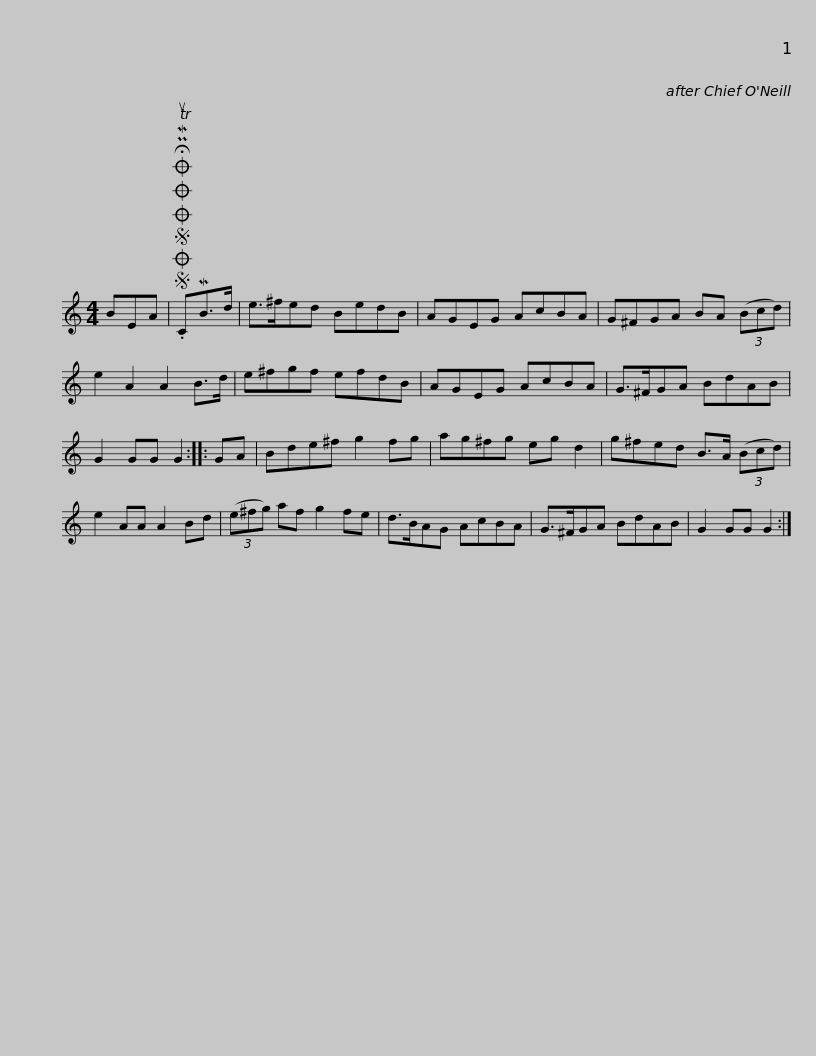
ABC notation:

X:1
L:1/8
M:4/4
I:linebreak $
K:C
V:1 treble
V:1
 BEA |SOSOOO .!fermata!PMTuCMB>d | e>^fed BedB | AGEG AcBA | G^FGA BA (3(Bcd) | %5
 e2 A2 A2 B>d |$ e^fgf efdB | AGEG AcBA | G>^FGA BdAB | G2 GG G2 :: %10
 GA | Bde^f g2 fg |$ ag^fg eg d2 | g^fed B>A (3(Bcd) | e2 AA A2 Bd | %15
 (3(e^fg) af g2 fe | d>BAG AcBA |$ G>^FGA BdAB | G2 GG G2 :| %19
